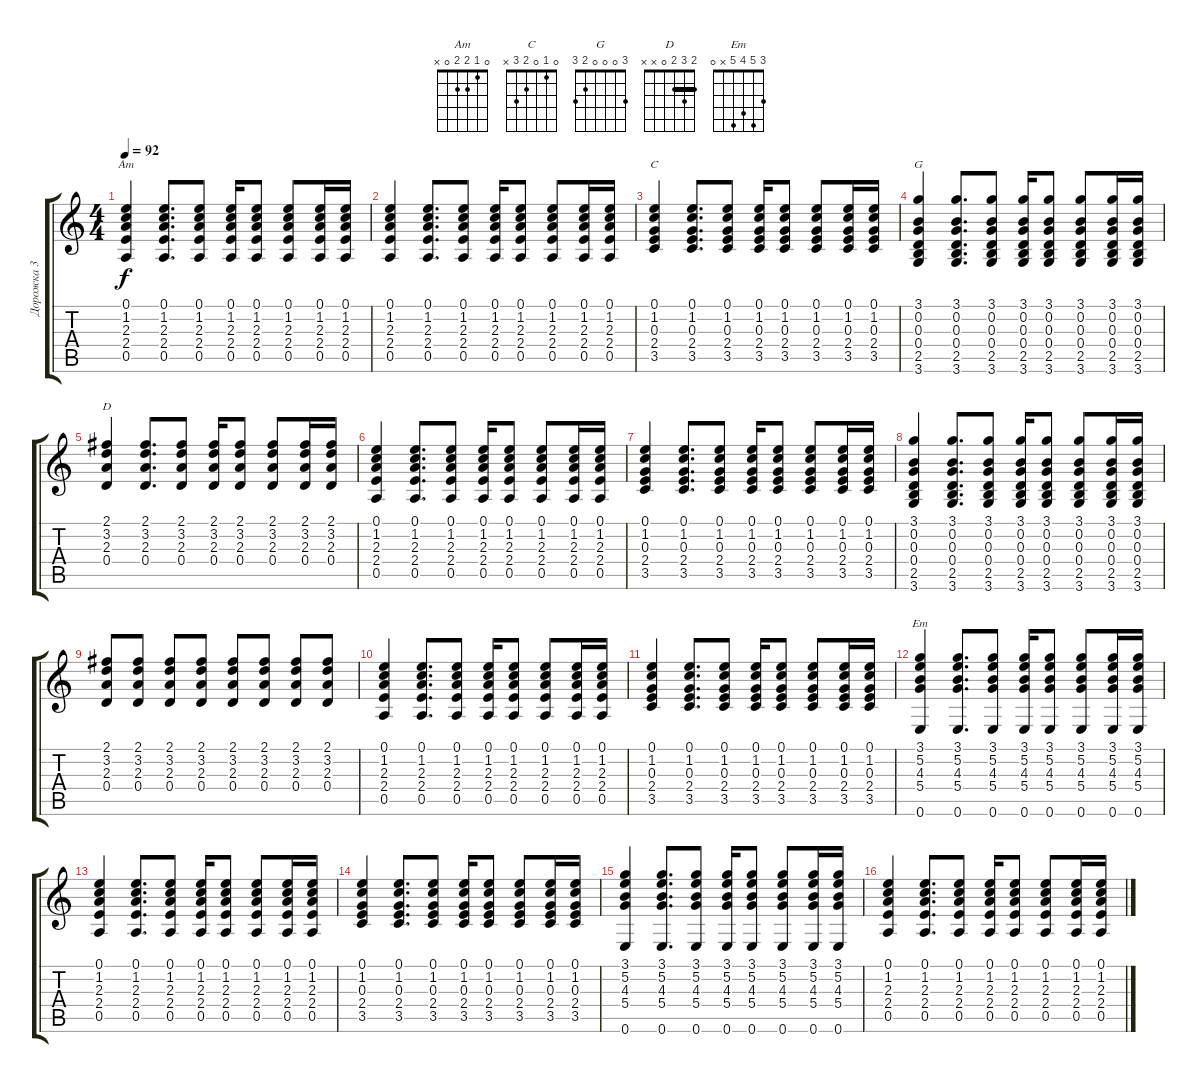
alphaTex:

\track ("Дорожка 3" "Дорожка 3") {instrument acousticguitarsteel}
\staff {score tabs}
\tuning (E4 B3 G3 D3 A2 E2) {hide}
\chord ("Am" 0 1 2 2 0 x)
\chord ("C" 0 1 0 2 3 x)
\chord ("G" 3 0 0 0 2 3)
\chord ("D" 2 3 2 0 x x) {barre 2}
\chord ("Em" 3 5 4 5 x 0)
\ts (4 4)
\tempo 92
\clef g2
\ks c
(0.1 1.2 2.3 2.4 0.5).4{ch "Am" dy f} (0.1 1.2 2.3 2.4 0.5).8{d} (0.1 1.2 2.3 2.4 0.5).8 (0.1 1.2 2.3 2.4 0.5).16 (0.1 1.2 2.3 2.4 0.5).8 (0.1 1.2 2.3 2.4 0.5).8 (0.1 1.2 2.3 2.4 0.5).16 (0.1 1.2 2.3 2.4 0.5).16 |
(0.1 1.2 2.3 2.4 0.5).4 (0.1 1.2 2.3 2.4 0.5).8{d} (0.1 1.2 2.3 2.4 0.5).8 (0.1 1.2 2.3 2.4 0.5).16 (0.1 1.2 2.3 2.4 0.5).8 (0.1 1.2 2.3 2.4 0.5).8 (0.1 1.2 2.3 2.4 0.5).16 (0.1 1.2 2.3 2.4 0.5).16 |
(0.1 1.2 0.3 2.4 3.5).4{ch "C"} (0.1 1.2 0.3 2.4 3.5).8{d} (0.1 1.2 0.3 2.4 3.5).8 (0.1 1.2 0.3 2.4 3.5).16 (0.1 1.2 0.3 2.4 3.5).8 (0.1 1.2 0.3 2.4 3.5).8 (0.1 1.2 0.3 2.4 3.5).16 (0.1 1.2 0.3 2.4 3.5).16 |
(3.1 0.2 0.3 0.4 2.5 3.6).4{ch "G"} (3.1 0.2 0.3 0.4 2.5 3.6).8{d} (3.1 0.2 0.3 0.4 2.5 3.6).8 (3.1 0.2 0.3 0.4 2.5 3.6).16 (3.1 0.2 0.3 0.4 2.5 3.6).8 (3.1 0.2 0.3 0.4 2.5 3.6).8 (3.1 0.2 0.3 0.4 2.5 3.6).16 (3.1 0.2 0.3 0.4 2.5 3.6).16 |
(2.1 3.2 2.3 0.4).4{ch "D"} (2.1 3.2 2.3 0.4).8{d} (2.1 3.2 2.3 0.4).8 (2.1 3.2 2.3 0.4).16 (2.1 3.2 2.3 0.4).8 (2.1 3.2 2.3 0.4).8 (2.1 3.2 2.3 0.4).16 (2.1 3.2 2.3 0.4).16 |
(0.1 1.2 2.3 2.4 0.5).4 (0.1 1.2 2.3 2.4 0.5).8{d} (0.1 1.2 2.3 2.4 0.5).8 (0.1 1.2 2.3 2.4 0.5).16 (0.1 1.2 2.3 2.4 0.5).8 (0.1 1.2 2.3 2.4 0.5).8 (0.1 1.2 2.3 2.4 0.5).16 (0.1 1.2 2.3 2.4 0.5).16 |
(0.1 1.2 0.3 2.4 3.5).4 (0.1 1.2 0.3 2.4 3.5).8{d} (0.1 1.2 0.3 2.4 3.5).8 (0.1 1.2 0.3 2.4 3.5).16 (0.1 1.2 0.3 2.4 3.5).8 (0.1 1.2 0.3 2.4 3.5).8 (0.1 1.2 0.3 2.4 3.5).16 (0.1 1.2 0.3 2.4 3.5).16 |
(3.1 0.2 0.3 0.4 2.5 3.6).4 (3.1 0.2 0.3 0.4 2.5 3.6).8{d} (3.1 0.2 0.3 0.4 2.5 3.6).8 (3.1 0.2 0.3 0.4 2.5 3.6).16 (3.1 0.2 0.3 0.4 2.5 3.6).8 (3.1 0.2 0.3 0.4 2.5 3.6).8 (3.1 0.2 0.3 0.4 2.5 3.6).16 (3.1 0.2 0.3 0.4 2.5 3.6).16 |
(2.1 3.2 2.3 0.4).8 (2.1 3.2 2.3 0.4).8 (2.1 3.2 2.3 0.4).8 (2.1 3.2 2.3 0.4).8 (2.1 3.2 2.3 0.4).8 (2.1 3.2 2.3 0.4).8 (2.1 3.2 2.3 0.4).8 (2.1 3.2 2.3 0.4).8 |
(0.1 1.2 2.3 2.4 0.5).4 (0.1 1.2 2.3 2.4 0.5).8{d} (0.1 1.2 2.3 2.4 0.5).8 (0.1 1.2 2.3 2.4 0.5).16 (0.1 1.2 2.3 2.4 0.5).8 (0.1 1.2 2.3 2.4 0.5).8 (0.1 1.2 2.3 2.4 0.5).16 (0.1 1.2 2.3 2.4 0.5).16 |
(0.1 1.2 0.3 2.4 3.5).4 (0.1 1.2 0.3 2.4 3.5).8{d} (0.1 1.2 0.3 2.4 3.5).8 (0.1 1.2 0.3 2.4 3.5).16 (0.1 1.2 0.3 2.4 3.5).8 (0.1 1.2 0.3 2.4 3.5).8 (0.1 1.2 0.3 2.4 3.5).16 (0.1 1.2 0.3 2.4 3.5).16 |
(3.1 5.2 4.3 5.4 0.6).4{ch "Em"} (3.1 5.2 4.3 5.4 0.6).8{d} (3.1 5.2 4.3 5.4 0.6).8 (3.1 5.2 4.3 5.4 0.6).16 (3.1 5.2 4.3 5.4 0.6).8 (3.1 5.2 4.3 5.4 0.6).8 (3.1 5.2 4.3 5.4 0.6).16 (3.1 5.2 4.3 5.4 0.6).16 |
(0.1 1.2 2.3 2.4 0.5).4 (0.1 1.2 2.3 2.4 0.5).8{d} (0.1 1.2 2.3 2.4 0.5).8 (0.1 1.2 2.3 2.4 0.5).16 (0.1 1.2 2.3 2.4 0.5).8 (0.1 1.2 2.3 2.4 0.5).8 (0.1 1.2 2.3 2.4 0.5).16 (0.1 1.2 2.3 2.4 0.5).16 |
(0.1 1.2 0.3 2.4 3.5).4 (0.1 1.2 0.3 2.4 3.5).8{d} (0.1 1.2 0.3 2.4 3.5).8 (0.1 1.2 0.3 2.4 3.5).16 (0.1 1.2 0.3 2.4 3.5).8 (0.1 1.2 0.3 2.4 3.5).8 (0.1 1.2 0.3 2.4 3.5).16 (0.1 1.2 0.3 2.4 3.5).16 |
(3.1 5.2 4.3 5.4 0.6).4 (3.1 5.2 4.3 5.4 0.6).8{d} (3.1 5.2 4.3 5.4 0.6).8 (3.1 5.2 4.3 5.4 0.6).16 (3.1 5.2 4.3 5.4 0.6).8 (3.1 5.2 4.3 5.4 0.6).8 (3.1 5.2 4.3 5.4 0.6).16 (3.1 5.2 4.3 5.4 0.6).16 |
(0.1 1.2 2.3 2.4 0.5).4 (0.1 1.2 2.3 2.4 0.5).8{d} (0.1 1.2 2.3 2.4 0.5).8 (0.1 1.2 2.3 2.4 0.5).16 (0.1 1.2 2.3 2.4 0.5).8 (0.1 1.2 2.3 2.4 0.5).8 (0.1 1.2 2.3 2.4 0.5).16 (0.1 1.2 2.3 2.4 0.5).16
